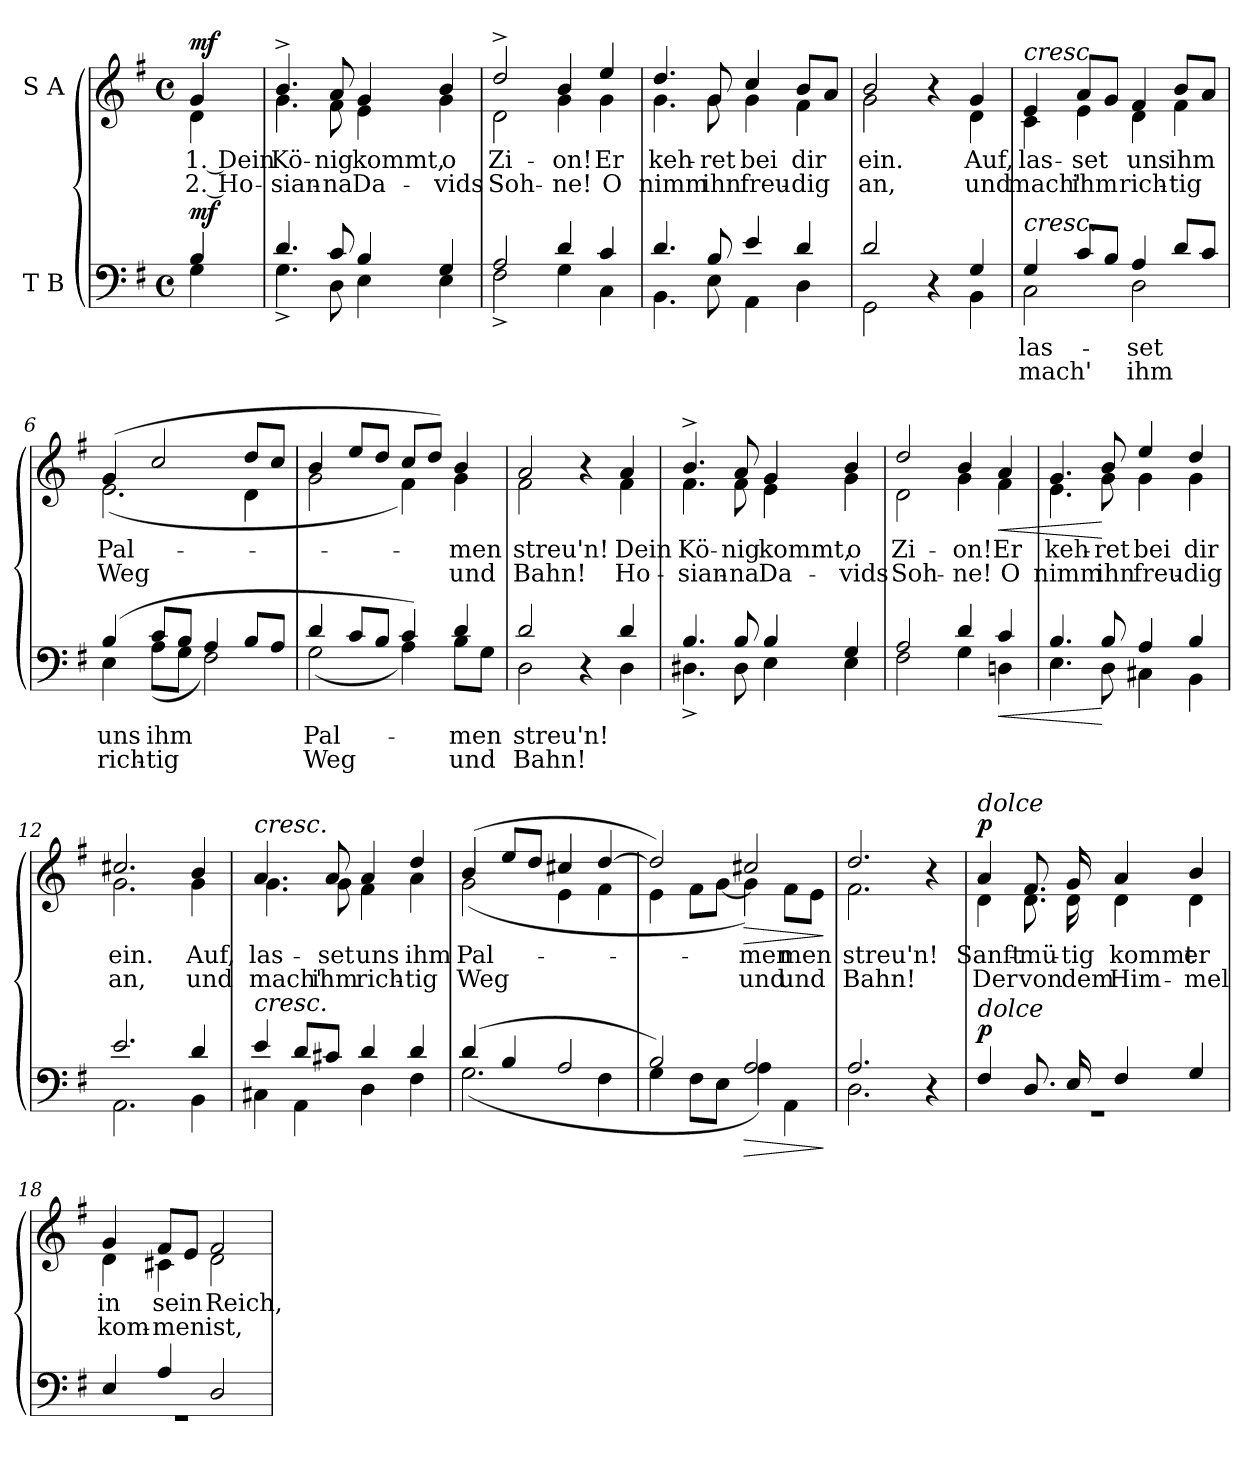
**kern	**text	**text	**dynam	**kern	**text	**text	**dynam
*part2	*part2	*part2	*part2	*part1	*part1	*part1	*part1
*staff2	*staff2	*staff2	*staff2	*staff1	*staff1	*staff1	*staff1
*I"T B	*	*	*	*I"S A	*	*	*
*clefF4	*	*	*	*clefG2	*	*	*
*k[f#]	*	*	*	*k[f#]	*	*	*
*M4/4	*	*	*	*M4/4	*	*	*
*met(c)	*	*	*	*met(c)	*	*	*
=	=	=	=	=	=	=	=
*^	*	*	*	*	*	*	*
!	!	!	!	!	!LO:TX:a:B:t=Moderato	!	!	!
!	!	!	!	!LO:DY:b	!	!LO:LY:b	!LO:LY:b	!LO:DY:a
*	*	*	*	*	*^	*	*	*
4B/	4G\	.	.	mf	4g/	4d\	1. Dein	2. Ho-	mf
=1	=1	=1	=1	=1	=1	=1	=1	=1	=1
!	!	!	!	!	!	!	!LO:LY:b	!LO:LY:b	!
4.d/	4.G^\	.	.	.	4.b^/	4.g\	Kö-	-sian-	.
!	!	!	!	!	!	!	!LO:LY:b	!LO:LY:b	!
8c/	8D\	.	.	.	8a/	8f#\	-nig	-na	.
!	!	!	!	!	!	!	!LO:LY:b	!LO:LY:b	!
4B/	4E\	.	.	.	4g/	4e\	kommt,	Da-	.
!	!	!	!	!	!	!	!LO:LY:b	!LO:LY:b	!
4G/	4E\	.	.	.	4b/	4g\	o	-vids	.
=2	=2	=2	=2	=2	=2	=2	=2	=2	=2
!	!	!	!	!	!	!	!LO:LY:b	!LO:LY:b	!
2A/	2F#^\	.	.	.	2dd^/	2d\	Zi-	Soh-	.
!	!	!	!	!	!	!	!LO:LY:b	!LO:LY:b	!
4d/	4G\	.	.	.	4b/	4g\	-on!	-ne!	.
!	!	!	!	!	!	!	!LO:LY:b	!LO:LY:b	!
4c/	4C\	.	.	.	4ee/	4g\	Er	O	.
=3	=3	=3	=3	=3	=3	=3	=3	=3	=3
!	!	!	!	!	!	!	!LO:LY:b	!LO:LY:b	!
4.d/	4.BB\	.	.	.	4.dd/	4.g\	keh-	nimm	.
!	!	!	!	!	!	!	!LO:LY:b	!LO:LY:b	!
8B/	8E\	.	.	.	8g/	8g\	-ret	ihn	.
!	!	!	!	!	!	!	!LO:LY:b	!LO:LY:b	!
4e/	4AA\	.	.	.	4cc/	4g\	bei	freu-	.
!	!	!	!	!	!	!	!LO:LY:b	!LO:LY:b	!
4d/	4D\	.	.	.	8b/L	4f#\	dir	-dig	.
.	.	.	.	.	8a/J	.	.	.	.
=4	=4	=4	=4	=4	=4	=4	=4	=4	=4
!	!	!	!	!	!	!	!LO:LY:b	!LO:LY:b	!
2d/	2GG\	.	.	.	2b/	2g\	ein.	an,	.
4r	4ryy	.	.	.	4r	4ryy	.	.	.
!	!	!	!	!	!	!	!LO:LY:b	!LO:LY:b	!
4G/	4BB\	.	.	.	4g/	4d\	Auf,	und	.
!!LO:LB:g=z	!!
=5	=5	=5	=5	=5	=5	=5	=5	=5	=5
!	!	!	!	!	!LO:TX:a:i:t=cresc.	!	!	!	!
!LO:TX:a:i:t=cresc.	!	!	!	!	!	!	!	!	!
!	!	!LO:LY:b	!LO:LY:b	!	!	!	!LO:LY:b	!LO:LY:b	!
4G/	2C\	las-	mach'	.	4e/	4c\	las-	mach'	.
!	!	!	!	!	!	!	!LO:LY:b	!LO:LY:b	!
8c/L	.	.	.	.	8a/L	4e\	-set	ihm	.
8B/J	.	.	.	.	8g/J	.	.	.	.
!	!	!LO:LY:b	!LO:LY:b	!	!	!	!LO:LY:b	!LO:LY:b	!
4A/	2D\	-set	ihm	.	4f#/	4d\	uns	rich-	.
!	!	!	!	!	!	!	!LO:LY:b	!LO:LY:b	!
8d/L	.	.	.	.	8b/L	4f#\	ihm	-tig	.
8c/J	.	.	.	.	8a/J	.	.	.	.
=6	=6	=6	=6	=6	=6	=6	=6	=6	=6
!	!	!LO:LY:b	!LO:LY:b	!	!	!	!LO:LY:b	!LO:LY:b	!
(4B/	4E\	uns	rich-	.	(4g/	(2.e\	Pal-	Weg	.
!	!	!LO:LY:b	!LO:LY:b	!	!	!	!	!	!
8c/L	(8A\L	ihm	-tig	.	2cc/	.	.	.	.
8B/J	8G\J	.	.	.	.	.	.	.	.
4A/	2F#\)	.	.	.	.	.	.	.	.
8B/L	.	.	.	.	8dd/L	4d\	.	.	.
8A/J	.	.	.	.	8cc/J	.	.	.	.
=7	=7	=7	=7	=7	=7	=7	=7	=7	=7
!	!	!LO:LY:b	!LO:LY:b	!	!	!	!	!	!
4d/	(2G\	Pal-	Weg	.	4b/	2g\	.	.	.
8c/L	.	.	.	.	8ee/L	.	.	.	.
8B/J	.	.	.	.	8dd/J	.	.	.	.
4c/)	4A\)	.	.	.	8cc/L	4f#\)	.	.	.
.	.	.	.	.	8dd/J)	.	.	.	.
!	!	!LO:LY:b	!LO:LY:b	!	!	!	!LO:LY:b	!LO:LY:b	!
4d/	8B\L	-men	und	.	4b/	4g\	-men	und	.
.	8G\J	.	.	.	.	.	.	.	.
=8	=8	=8	=8	=8	=8	=8	=8	=8	=8
!	!	!LO:LY:b	!LO:LY:b	!	!	!	!LO:LY:b	!LO:LY:b	!
2d/	2D\	streu'n!	Bahn!	.	2a/	2f#\	streu'n!	Bahn!	.
4r	4ryy	.	.	.	4r	4ryy	.	.	.
!	!	!	!	!	!	!	!LO:LY:b	!LO:LY:b	!
4d/	4D\	.	.	.	4a/	4f#\	Dein	Ho-	.
!!LO:LB:g=z	!!
=9	=9	=9	=9	=9	=9	=9	=9	=9	=9
!	!	!	!	!	!	!	!LO:LY:b	!LO:LY:b	!
4.B/	4.D#X^\	.	.	.	4.b^/	4.f#\	Kö-	-sian-	.
!	!	!	!	!	!	!	!LO:LY:b	!LO:LY:b	!
8B/	8D#\	.	.	.	8a/	8f#\	-nig	-na	.
!	!	!	!	!	!	!	!LO:LY:b	!LO:LY:b	!
4B/	4E\	.	.	.	4g/	4e\	kommt,	Da-	.
!	!	!	!	!	!	!	!LO:LY:b	!LO:LY:b	!
4G/	4E\	.	.	.	4b/	4g\	o	-vids	.
=10	=10	=10	=10	=10	=10	=10	=10	=10	=10
!	!	!	!	!	!	!	!LO:LY:b	!LO:LY:b	!
2A/	2F#\	.	.	.	2dd/	2d\	Zi-	Soh-	.
!	!	!	!	!	!	!	!LO:LY:b	!LO:LY:b	!
4d/	4G\	.	.	.	4b/	4g\	-on!	-ne!	.
!	!	!	!	!LO:HP:b	!	!	!LO:LY:b	!LO:LY:b	!LO:HP:b
4c/	4Dn\	.	.	<	4a/	4f#\	Er	O	<
=11	=11	=11	=11	=11	=11	=11	=11	=11	=11
!	!	!	!	!	!	!	!LO:LY:b	!LO:LY:b	!
4.B/	4.E\	.	.	.	4.g/	4.e\	keh-	nimm	.
!	!	!	!	!	!	!	!LO:LY:b	!LO:LY:b	!
8B/	8D\	.	.	[	8b/	8g\	-ret	ihn	[
!	!	!	!	!	!	!	!LO:LY:b	!LO:LY:b	!
4A/	4C#X\	.	.	.	4ee/	4g\	bei	freu-	.
!	!	!	!	!	!	!	!LO:LY:b	!LO:LY:b	!
4B/	4BB\	.	.	.	4dd/	4g\	dir	-dig	.
=12	=12	=12	=12	=12	=12	=12	=12	=12	=12
!	!	!	!	!	!	!	!LO:LY:b	!LO:LY:b	!
2.e/	2.AA\	.	.	.	2.cc#X/	2.g\	ein.	an,	.
!	!	!	!	!	!	!	!LO:LY:b	!LO:LY:b	!
4d/	4BB\	.	.	.	4b/	4g\	Auf,	und	.
!!LO:LB:g=z	!!
=13	=13	=13	=13	=13	=13	=13	=13	=13	=13
!	!	!	!	!	!LO:TX:a:i:t=cresc.	!	!	!	!
!LO:TX:a:i:t=cresc.	!	!	!	!	!	!	!	!	!
!	!	!	!	!	!	!	!LO:LY:b	!LO:LY:b	!
4e/	4C#X\	.	.	.	4.a/	4.g\	las-	mach'	.
8d/L	4AA\	.	.	.	.	.	.	.	.
!	!	!	!	!	!	!	!LO:LY:b	!LO:LY:b	!
8c#X/J	.	.	.	.	8a/	8g\	-set	ihm	.
!	!	!	!	!	!	!	!LO:LY:b	!LO:LY:b	!
4d/	4D\	.	.	.	4a/	4f#\	uns	rich-	.
!	!	!	!	!	!	!	!LO:LY:b	!LO:LY:b	!
4d/	4F#\	.	.	.	4dd/	4a\	ihm	-tig	.
=14	=14	=14	=14	=14	=14	=14	=14	=14	=14
!	!	!	!	!	!	!	!LO:LY:b	!LO:LY:b	!
!	!	!	!	!	!	!	!LO:LY:b	!LO:LY:b	!
(4d/	(2.G\	.	.	.	(4b/	(2g\	Pal-	Weg	.
4B/	.	.	.	.	8ee/L	.	.	.	.
.	.	.	.	.	8dd/J	.	.	.	.
2A/	.	.	.	.	4cc#X/	4e\	.	.	.
.	4F#\	.	.	.	[4dd/	4f#\	.	.	.
=15	=15	=15	=15	=15	=15	=15	=15	=15	=15
2B/)	4G\	.	.	.	2dd/])	4e\	.	.	.
.	8F#\L	.	.	.	.	8f#\L	.	.	.
.	8E\J	.	.	.	.	[8g\J	.	.	.
!	!	!	!	!LO:HP:b	!	!	!LO:LY:b	!LO:LY:b	!LO:HP:b
2A/	4A\)	.	.	>	2cc#X/	4g\])	-men	und	>
!	!	!	!	!	!	!	!LO:LY:b	!LO:LY:b	!
.	4AA\	.	.	.	.	8f#\L	-men	und	.
.	.	.	.	.	.	8e\J	.	.	.
*v	*v	*	*	*	*	*	*	*	*
*	*	*	*	*v	*v	*	*	*
.	.	.	]	.	.	.	]
=16	=16	=16	=16	=16	=16	=16	=16
*^	*	*	*	*	*	*	*
!	!	!	!	!	!	!LO:LY:b	!LO:LY:b	!
*	*	*	*	*	*^	*	*	*
!	!	!	!	!	!	!	!LO:LY:b	!LO:LY:b	!
2.A/	2.D\	.	.	.	2.dd/	2.f#\	streu'n!	Bahn!	.
4r	4ryy	.	.	.	4r	4ryy	.	.	.
!!LO:PB:g=z	!!
=17	=17	=17	=17	=17	=17	=17	=17	=17	=17
!	!	!	!	!	!LO:TX:a:i:t=dolce	!	!	!	!
!LO:TX:a:i:t=dolce	!	!	!	!	!	!	!	!	!
!	!	!	!	!LO:DY:b	!	!	!LO:LY:b	!LO:LY:b	!LO:DY:a
4F#/	1r	.	.	p	4a/	4d\	Sanft-	Der	p
!	!	!	!	!	!	!	!LO:LY:b	!LO:LY:b	!
8.D/	.	.	.	.	8.f#/	8.d\	-mü-	von	.
!	!	!	!	!	!	!	!LO:LY:b	!LO:LY:b	!
16E/	.	.	.	.	16g/	16d\	-tig	dem	.
!	!	!	!	!	!	!	!LO:LY:b	!LO:LY:b	!
4F#/	.	.	.	.	4a/	4d\	kommt	Him-	.
!	!	!	!	!	!	!	!LO:LY:b	!LO:LY:b	!
4G/	.	.	.	.	4b/	4d\	er	-mel	.
=18	=18	=18	=18	=18	=18	=18	=18	=18	=18
!	!	!	!	!	!	!	!LO:LY:b	!LO:LY:b	!
4E/	1r	.	.	.	4g/	4d\	in	kom-	.
!	!	!	!	!	!	!	!LO:LY:b	!LO:LY:b	!
4A/	.	.	.	.	8f#/L	4c#X\	-sein	-men	.
.	.	.	.	.	8e/J	.	.	.	.
!	!	!	!	!	!	!	!LO:LY:b	!LO:LY:b	!
2D/	.	.	.	.	2f#/	2d\	Reich,	ist,	.
*v	*v	*	*	*	*	*	*	*	*
*	*	*	*	*v	*v	*	*	*
=	=	=	=	=	=	=	=
*-	*-	*-	*-	*-	*-	*-	*-
